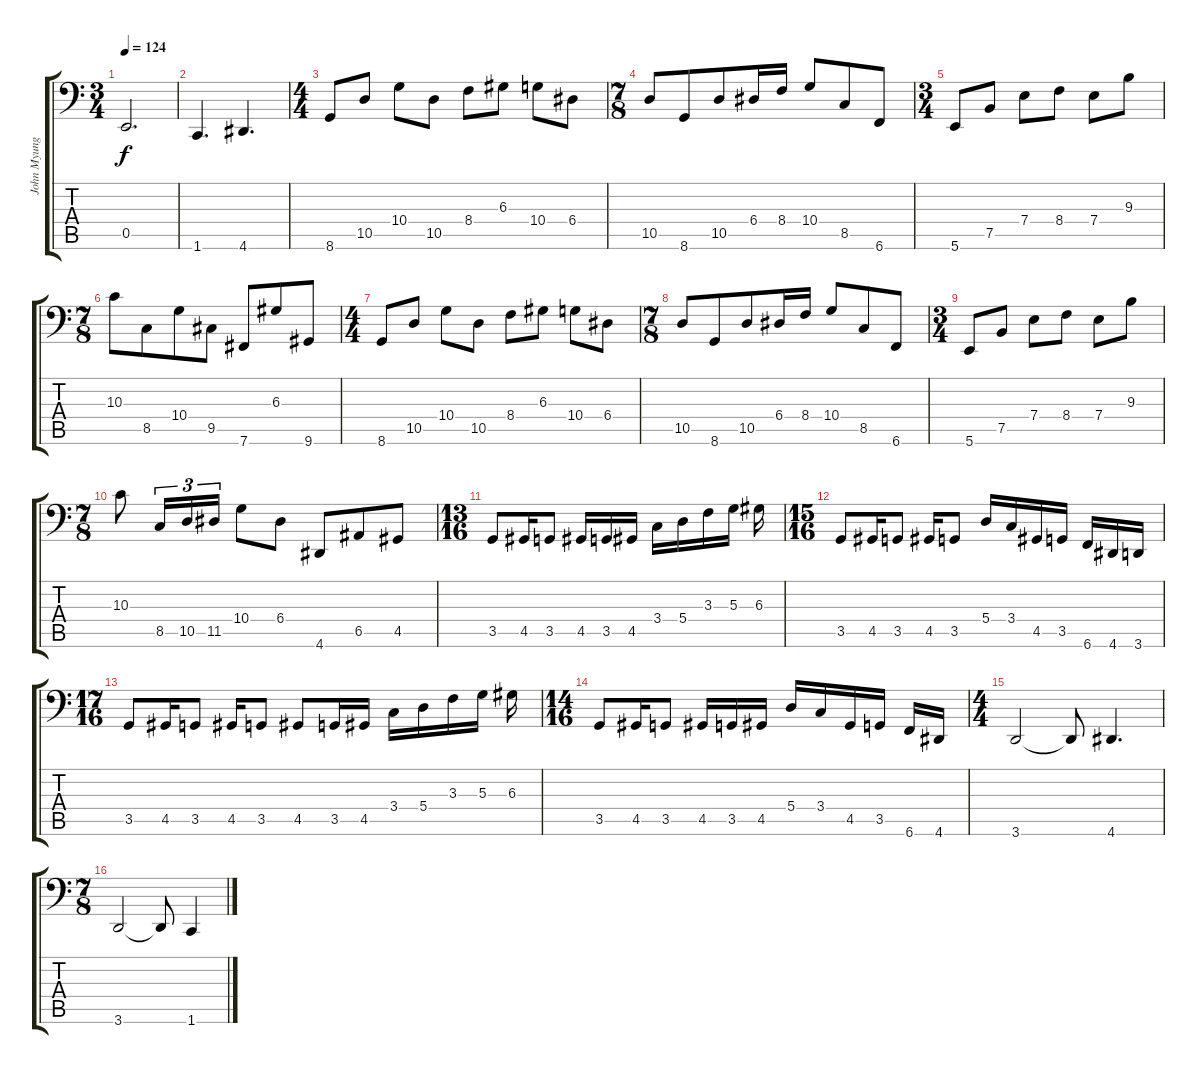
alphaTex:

\track ("John Myung" "John Myung") {instrument electricbassfinger}
\staff {score tabs}
\tuning (C3 G2 D2 A1 E1 B0) {hide}
\ts (3 4)
\tempo 124
\clef f4
\ks c
0.5.2{d dy f} |
1.6.4{d} 4.6.4{d} |
\ts (4 4)
8.6.8 10.5.8 10.4.8 10.5.8 8.4.8 6.3.8 10.4.8 6.4.8 |
\ts (7 8)
10.5.8 8.6.8 10.5.8 6.4.16 8.4.16 10.4.8 8.5.8 6.6.8 |
\ts (3 4)
5.6.8 7.5.8 7.4.8 8.4.8 7.4.8 9.3.8 |
\ts (7 8)
10.3.8 8.5.8 10.4.8 9.5.8 7.6.8 6.3.8 9.6.8 |
\ts (4 4)
8.6.8 10.5.8 10.4.8 10.5.8 8.4.8 6.3.8 10.4.8 6.4.8 |
\ts (7 8)
10.5.8 8.6.8 10.5.8 6.4.16 8.4.16 10.4.8 8.5.8 6.6.8 |
\ts (3 4)
5.6.8 7.5.8 7.4.8 8.4.8 7.4.8 9.3.8 |
\ts (7 8)
10.3.8 8.5.16{tu (3 2)} 10.5.16{tu (3 2)} 11.5.16{tu (3 2)} 10.4.8 6.4.8 4.6.8 6.5.8 4.5.8 |
\ts (13 16)
3.5.8 4.5.16 3.5.8 4.5.16 3.5.16 4.5.16 3.4.16 5.4.16 3.3.16 5.3.16 6.3.16 |
\ts (15 16)
3.5.8 4.5.16 3.5.8 4.5.16 3.5.8 5.4.16 3.4.16 4.5.16 3.5.16 6.6.16 4.6.16 3.6.16 |
\ts (17 16)
3.5.8 4.5.16 3.5.8 4.5.16 3.5.8 4.5.8 3.5.16 4.5.16 3.4.16 5.4.16 3.3.16 5.3.16 6.3.16 |
\ts (14 16)
3.5.8 4.5.16 3.5.8 4.5.16 3.5.16 4.5.16 5.4.16 3.4.16 4.5.16 3.5.16 6.6.16 4.6.16 |
\ts (4 4)
3.6.2 3.6{t}.8 4.6.4{d} |
\ts (7 8)
3.6.2 3.6{t}.8 1.6.4
